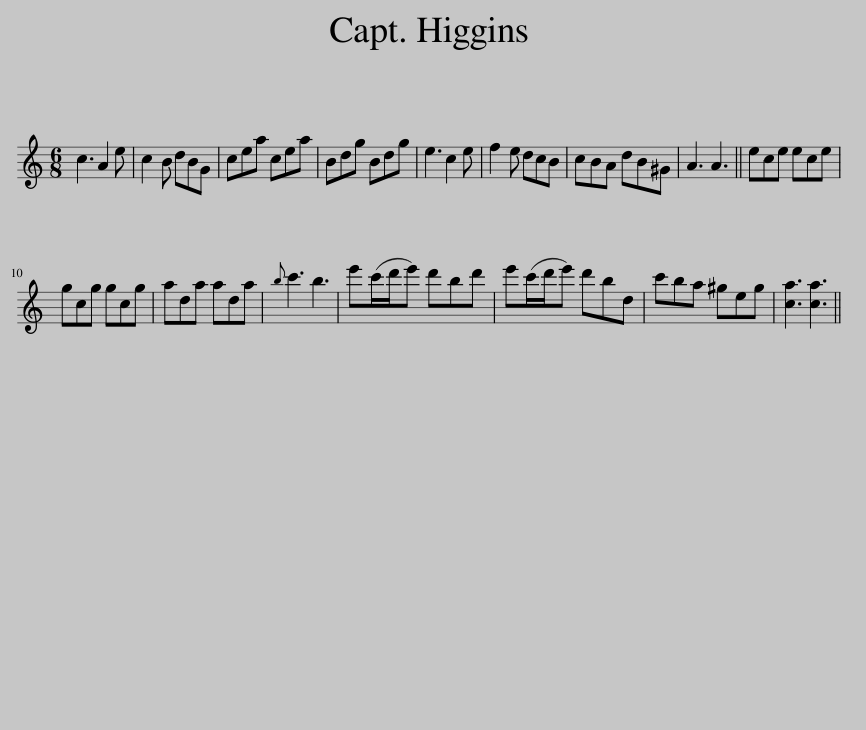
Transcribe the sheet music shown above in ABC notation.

X:1
L:1/8
M:6/8
I:linebreak $
K:C
V:1 treble
V:1
 c3 A2 e | c2 B dBG | cea cea | Bdg Bdg | e3 c2 e | %5
 f2 e dcB | cBA dB^G | A3 A3 || ece ece |$ gcg gcg | %10
 ada ada |{b} c'3 b3 | e'(c'/d'/e') d'bd' | e'(c'/d'/e') d'bd | c'ba ^geg | %15
 [ca]3 [ca]3 || %16
